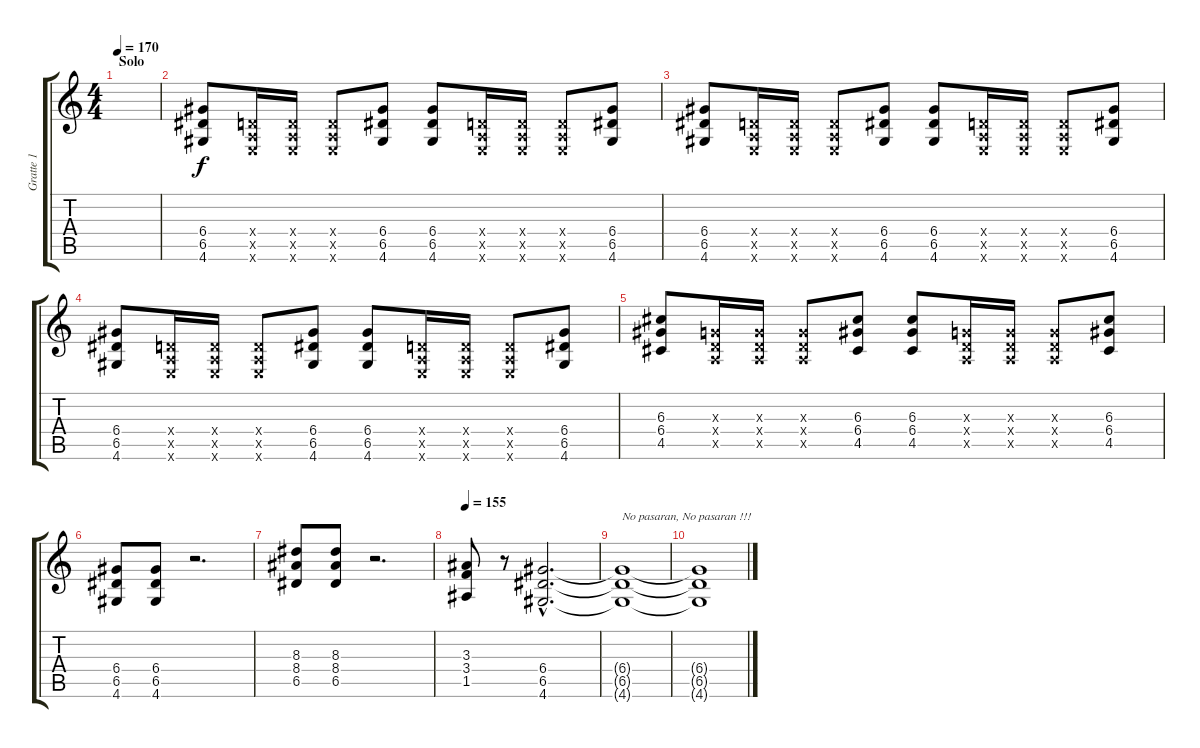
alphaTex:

\track ("Gratte 1" "Gratte 1") {instrument overdrivenguitar}
\staff {score tabs}
\tuning (E4 B3 G3 D3 A2 E2) {hide}
\ts (4 4)
\section ("" "Solo")
\tempo 170
\clef g2
\ks c
|
(6.4 6.5 4.6).8 (0.4{x} 0.5{x} 0.6{x}).16 (0.4{x} 0.5{x} 0.6{x}).16 (0.4{x} 0.5{x} 0.6{x}).8 (6.4 6.5 4.6).8 (6.4 6.5 4.6).8 (0.4{x} 0.5{x} 0.6{x}).16 (0.4{x} 0.5{x} 0.6{x}).16 (0.4{x} 0.5{x} 0.6{x}).8 (6.4 6.5 4.6).8 |
(6.4 6.5 4.6).8 (0.4{x} 0.5{x} 0.6{x}).16 (0.4{x} 0.5{x} 0.6{x}).16 (0.4{x} 0.5{x} 0.6{x}).8 (6.4 6.5 4.6).8 (6.4 6.5 4.6).8 (0.4{x} 0.5{x} 0.6{x}).16 (0.4{x} 0.5{x} 0.6{x}).16 (0.4{x} 0.5{x} 0.6{x}).8 (6.4 6.5 4.6).8 |
(6.4 6.5 4.6).8 (0.4{x} 0.5{x} 0.6{x}).16 (0.4{x} 0.5{x} 0.6{x}).16 (0.4{x} 0.5{x} 0.6{x}).8 (6.4 6.5 4.6).8 (6.4 6.5 4.6).8 (0.4{x} 0.5{x} 0.6{x}).16 (0.4{x} 0.5{x} 0.6{x}).16 (0.4{x} 0.5{x} 0.6{x}).8 (6.4 6.5 4.6).8 |
(6.3 6.4 4.5).8 (0.3{x} 0.4{x} 0.5{x}).16 (0.3{x} 0.4{x} 0.5{x}).16 (0.3{x} 0.4{x} 0.5{x}).8 (6.3 6.4 4.5).8 (6.3 6.4 4.5).8 (0.3{x} 0.4{x} 0.5{x}).16 (0.3{x} 0.4{x} 0.5{x}).16 (0.3{x} 0.4{x} 0.5{x}).8 (6.3 6.4 4.5).8 |
(6.4 6.5 4.6).8 (6.4 6.5 4.6).8 r.2{d} |
(8.3 8.4 6.5).8 (8.3 8.4 6.5).8 r.2{d} |
\tempo 155
(3.3 3.4 1.5).8 r.8 (6.4{hac} 6.5{hac} 4.6{hac}).2{d} |
(6.4{t} 6.5{t} 4.6{t}).1{txt "No pasaran, No pasaran !!!"} |
(6.4{t} 6.5{t} 4.6{t}).1
